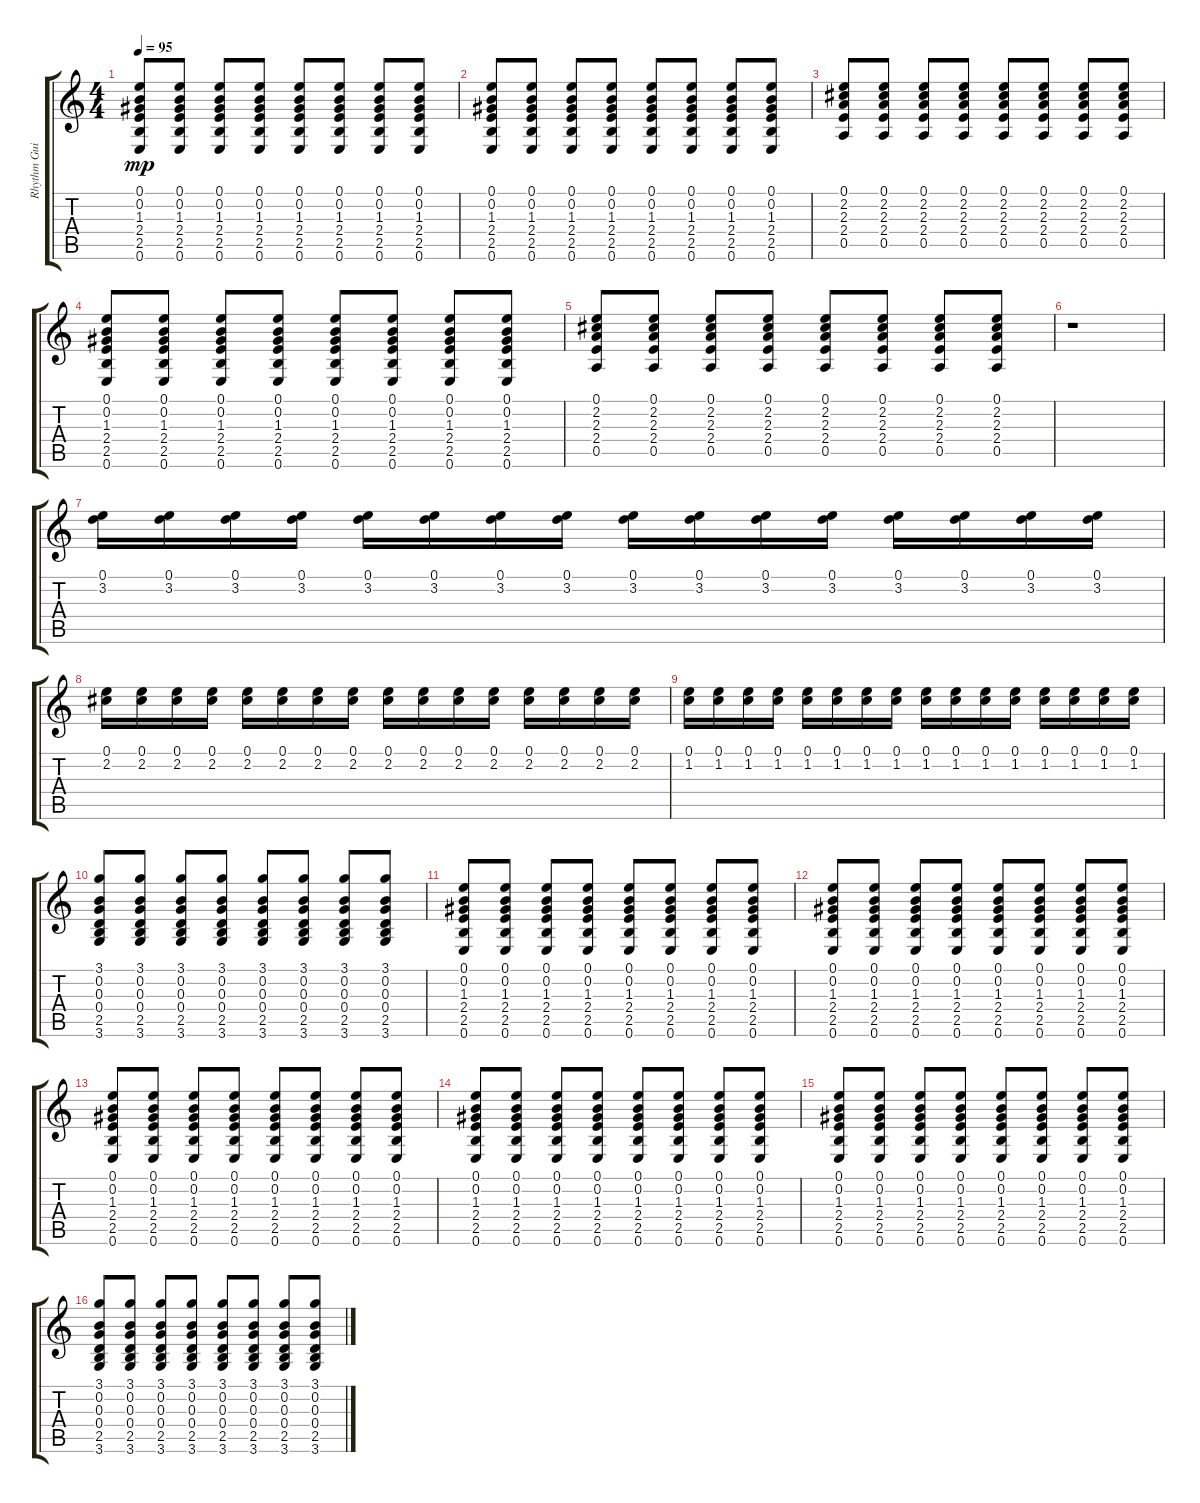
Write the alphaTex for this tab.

\track ("Rhythm Guitar" "Rhythm Gui") {instrument overdrivenguitar}
\staff {score tabs}
\tuning (E4 B3 G3 D3 A2 E2) {hide}
\ts (4 4)
\tempo 95
\clef g2
\ks c
(0.1 0.2 1.3 2.4 2.5 0.6).8{dy mp} (0.1 0.2 1.3 2.4 2.5 0.6).8 (0.1 0.2 1.3 2.4 2.5 0.6).8 (0.1 0.2 1.3 2.4 2.5 0.6).8 (0.1 0.2 1.3 2.4 2.5 0.6).8 (0.1 0.2 1.3 2.4 2.5 0.6).8 (0.1 0.2 1.3 2.4 2.5 0.6).8 (0.1 0.2 1.3 2.4 2.5 0.6).8 |
(0.1 0.2 1.3 2.4 2.5 0.6).8 (0.1 0.2 1.3 2.4 2.5 0.6).8 (0.1 0.2 1.3 2.4 2.5 0.6).8 (0.1 0.2 1.3 2.4 2.5 0.6).8 (0.1 0.2 1.3 2.4 2.5 0.6).8 (0.1 0.2 1.3 2.4 2.5 0.6).8 (0.1 0.2 1.3 2.4 2.5 0.6).8 (0.1 0.2 1.3 2.4 2.5 0.6).8 |
(0.1 2.2 2.3 2.4 0.5).8 (0.1 2.2 2.3 2.4 0.5).8 (0.1 2.2 2.3 2.4 0.5).8 (0.1 2.2 2.3 2.4 0.5).8 (0.1 2.2 2.3 2.4 0.5).8 (0.1 2.2 2.3 2.4 0.5).8 (0.1 2.2 2.3 2.4 0.5).8 (0.1 2.2 2.3 2.4 0.5).8 |
(0.1 0.2 1.3 2.4 2.5 0.6).8 (0.1 0.2 1.3 2.4 2.5 0.6).8 (0.1 0.2 1.3 2.4 2.5 0.6).8 (0.1 0.2 1.3 2.4 2.5 0.6).8 (0.1 0.2 1.3 2.4 2.5 0.6).8 (0.1 0.2 1.3 2.4 2.5 0.6).8 (0.1 0.2 1.3 2.4 2.5 0.6).8 (0.1 0.2 1.3 2.4 2.5 0.6).8 |
(0.1 2.2 2.3 2.4 0.5).8 (0.1 2.2 2.3 2.4 0.5).8 (0.1 2.2 2.3 2.4 0.5).8 (0.1 2.2 2.3 2.4 0.5).8 (0.1 2.2 2.3 2.4 0.5).8 (0.1 2.2 2.3 2.4 0.5).8 (0.1 2.2 2.3 2.4 0.5).8 (0.1 2.2 2.3 2.4 0.5).8 |
r.1 |
(0.1 3.2).16 (0.1 3.2).16 (0.1 3.2).16 (0.1 3.2).16 (0.1 3.2).16 (0.1 3.2).16 (0.1 3.2).16 (0.1 3.2).16 (0.1 3.2).16 (0.1 3.2).16 (0.1 3.2).16 (0.1 3.2).16 (0.1 3.2).16 (0.1 3.2).16 (0.1 3.2).16 (0.1 3.2).16 |
(0.1 2.2).16 (0.1 2.2).16 (0.1 2.2).16 (0.1 2.2).16 (0.1 2.2).16 (0.1 2.2).16 (0.1 2.2).16 (0.1 2.2).16 (0.1 2.2).16 (0.1 2.2).16 (0.1 2.2).16 (0.1 2.2).16 (0.1 2.2).16 (0.1 2.2).16 (0.1 2.2).16 (0.1 2.2).16 |
(0.1 1.2).16 (0.1 1.2).16 (0.1 1.2).16 (0.1 1.2).16 (0.1 1.2).16 (0.1 1.2).16 (0.1 1.2).16 (0.1 1.2).16 (0.1 1.2).16 (0.1 1.2).16 (0.1 1.2).16 (0.1 1.2).16 (0.1 1.2).16 (0.1 1.2).16 (0.1 1.2).16 (0.1 1.2).16 |
(3.1 0.2 0.3 0.4 2.5 3.6).8 (3.1 0.2 0.3 0.4 2.5 3.6).8 (3.1 0.2 0.3 0.4 2.5 3.6).8 (3.1 0.2 0.3 0.4 2.5 3.6).8 (3.1 0.2 0.3 0.4 2.5 3.6).8 (3.1 0.2 0.3 0.4 2.5 3.6).8 (3.1 0.2 0.3 0.4 2.5 3.6).8 (3.1 0.2 0.3 0.4 2.5 3.6).8 |
(0.1 0.2 1.3 2.4 2.5 0.6).8 (0.1 0.2 1.3 2.4 2.5 0.6).8 (0.1 0.2 1.3 2.4 2.5 0.6).8 (0.1 0.2 1.3 2.4 2.5 0.6).8 (0.1 0.2 1.3 2.4 2.5 0.6).8 (0.1 0.2 1.3 2.4 2.5 0.6).8 (0.1 0.2 1.3 2.4 2.5 0.6).8 (0.1 0.2 1.3 2.4 2.5 0.6).8 |
(0.1 0.2 1.3 2.4 2.5 0.6).8 (0.1 0.2 1.3 2.4 2.5 0.6).8 (0.1 0.2 1.3 2.4 2.5 0.6).8 (0.1 0.2 1.3 2.4 2.5 0.6).8 (0.1 0.2 1.3 2.4 2.5 0.6).8 (0.1 0.2 1.3 2.4 2.5 0.6).8 (0.1 0.2 1.3 2.4 2.5 0.6).8 (0.1 0.2 1.3 2.4 2.5 0.6).8 |
(0.1 0.2 1.3 2.4 2.5 0.6).8 (0.1 0.2 1.3 2.4 2.5 0.6).8 (0.1 0.2 1.3 2.4 2.5 0.6).8 (0.1 0.2 1.3 2.4 2.5 0.6).8 (0.1 0.2 1.3 2.4 2.5 0.6).8 (0.1 0.2 1.3 2.4 2.5 0.6).8 (0.1 0.2 1.3 2.4 2.5 0.6).8 (0.1 0.2 1.3 2.4 2.5 0.6).8 |
(0.1 0.2 1.3 2.4 2.5 0.6).8 (0.1 0.2 1.3 2.4 2.5 0.6).8 (0.1 0.2 1.3 2.4 2.5 0.6).8 (0.1 0.2 1.3 2.4 2.5 0.6).8 (0.1 0.2 1.3 2.4 2.5 0.6).8 (0.1 0.2 1.3 2.4 2.5 0.6).8 (0.1 0.2 1.3 2.4 2.5 0.6).8 (0.1 0.2 1.3 2.4 2.5 0.6).8 |
(0.1 0.2 1.3 2.4 2.5 0.6).8 (0.1 0.2 1.3 2.4 2.5 0.6).8 (0.1 0.2 1.3 2.4 2.5 0.6).8 (0.1 0.2 1.3 2.4 2.5 0.6).8 (0.1 0.2 1.3 2.4 2.5 0.6).8 (0.1 0.2 1.3 2.4 2.5 0.6).8 (0.1 0.2 1.3 2.4 2.5 0.6).8 (0.1 0.2 1.3 2.4 2.5 0.6).8 |
(3.1 0.2 0.3 0.4 2.5 3.6).8 (3.1 0.2 0.3 0.4 2.5 3.6).8 (3.1 0.2 0.3 0.4 2.5 3.6).8 (3.1 0.2 0.3 0.4 2.5 3.6).8 (3.1 0.2 0.3 0.4 2.5 3.6).8 (3.1 0.2 0.3 0.4 2.5 3.6).8 (3.1 0.2 0.3 0.4 2.5 3.6).8 (3.1 0.2 0.3 0.4 2.5 3.6).8
